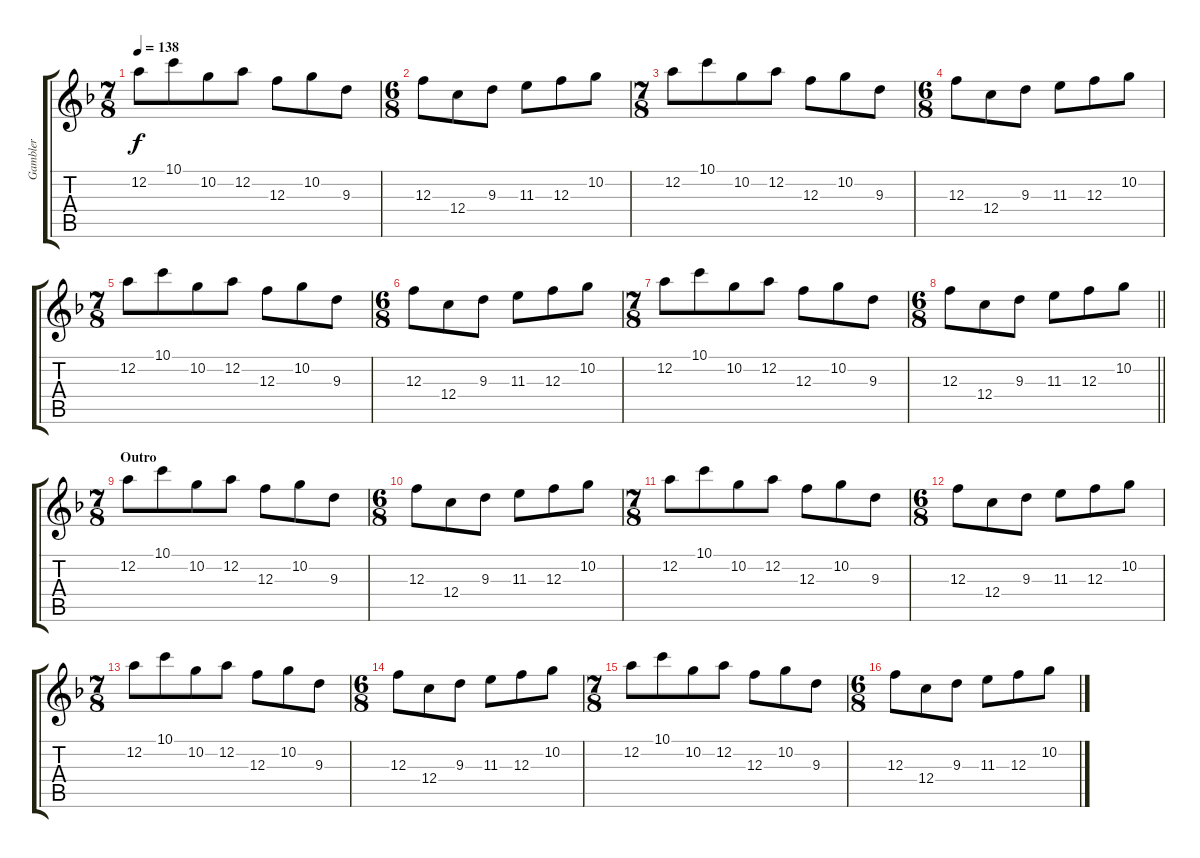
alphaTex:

\track ("Gambler" "Gambler") {instrument distortionguitar}
\staff {score tabs}
\tuning (D4 A3 F3 C3 G2 D2) {hide}
\ts (7 8)
\tempo 138
\clef g2
\ks f
12.2.8{dy f} 10.1.8 10.2.8 12.2.8 12.3.8 10.2.8 9.3.8 |
\ts (6 8)
12.3.8 12.4.8 9.3.8 11.3.8 12.3.8 10.2.8 |
\ts (7 8)
12.2.8 10.1.8 10.2.8 12.2.8 12.3.8 10.2.8 9.3.8 |
\ts (6 8)
12.3.8 12.4.8 9.3.8 11.3.8 12.3.8 10.2.8 |
\ts (7 8)
12.2.8 10.1.8 10.2.8 12.2.8 12.3.8 10.2.8 9.3.8 |
\ts (6 8)
12.3.8 12.4.8 9.3.8 11.3.8 12.3.8 10.2.8 |
\ts (7 8)
12.2.8 10.1.8 10.2.8 12.2.8 12.3.8 10.2.8 9.3.8 |
\ts (6 8)
\barLineRight lightlight
12.3.8 12.4.8 9.3.8 11.3.8 12.3.8 10.2.8 |
\ts (7 8)
\section ("" "Outro")
12.2.8 10.1.8 10.2.8 12.2.8 12.3.8 10.2.8 9.3.8 |
\ts (6 8)
12.3.8 12.4.8 9.3.8 11.3.8 12.3.8 10.2.8 |
\ts (7 8)
12.2.8 10.1.8 10.2.8 12.2.8 12.3.8 10.2.8 9.3.8 |
\ts (6 8)
12.3.8 12.4.8 9.3.8 11.3.8 12.3.8 10.2.8 |
\ts (7 8)
12.2.8 10.1.8 10.2.8 12.2.8 12.3.8 10.2.8 9.3.8 |
\ts (6 8)
12.3.8 12.4.8 9.3.8 11.3.8 12.3.8 10.2.8 |
\ts (7 8)
12.2.8 10.1.8 10.2.8 12.2.8 12.3.8 10.2.8 9.3.8 |
\ts (6 8)
12.3.8 12.4.8 9.3.8 11.3.8 12.3.8 10.2.8
